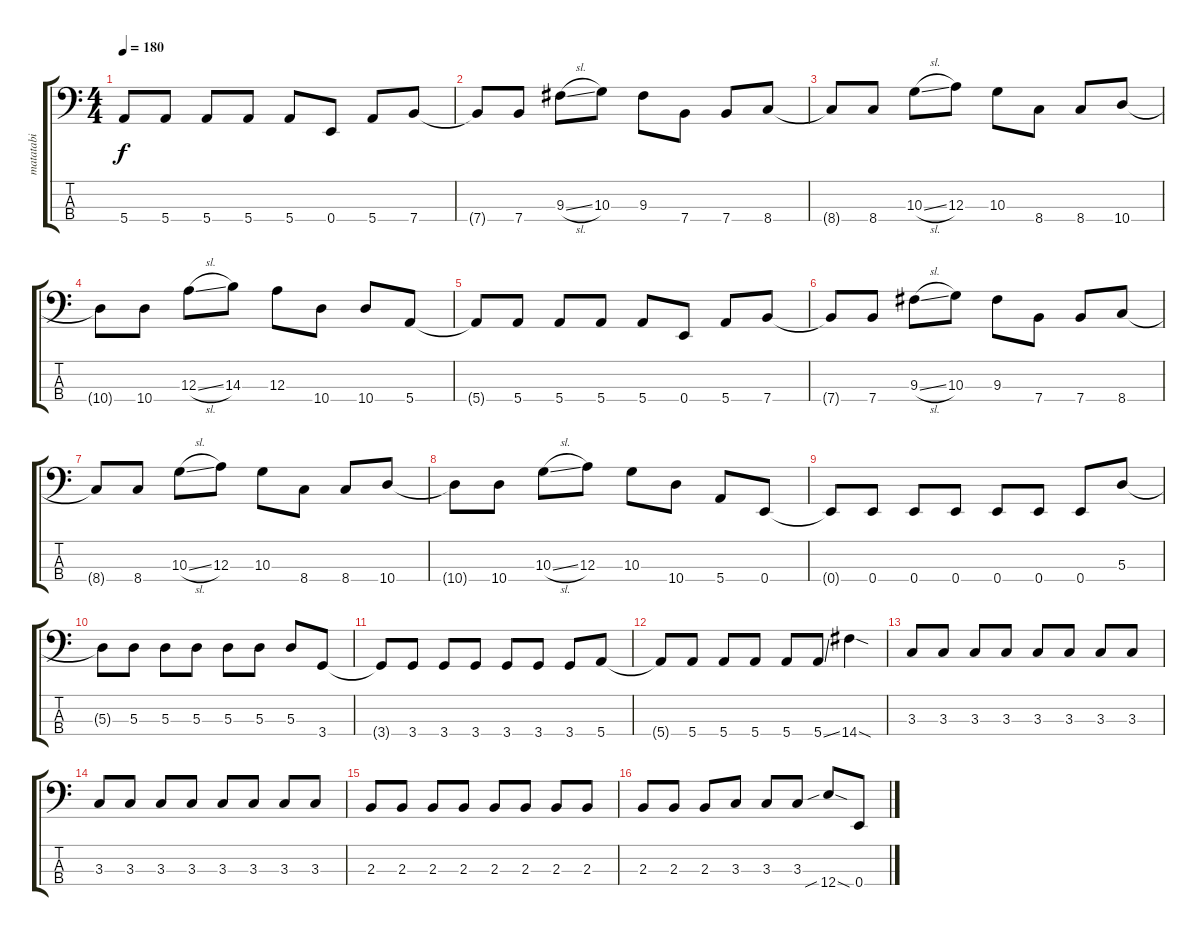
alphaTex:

\track ("matatabi" "matatabi") {instrument electricbasspick}
\staff {score tabs}
\tuning (G2 D2 A1 E1) {hide}
\ts (4 4)
\tempo 180
\clef f4
\ks c
5.4{t}.8{dy f} 5.4.8 5.4.8 5.4.8 5.4.8 0.4.8 5.4.8 7.4.8 |
7.4{t}.8 7.4.8 9.3{sl}.8 10.3.8 9.3.8 7.4.8 7.4.8 8.4.8 |
8.4{t}.8 8.4.8 10.3{sl}.8 12.3.8 10.3.8 8.4.8 8.4.8 10.4.8 |
10.4{t}.8 10.4.8 12.3{sl}.8 14.3.8 12.3.8 10.4.8 10.4.8 5.4.8 |
5.4{t}.8 5.4.8 5.4.8 5.4.8 5.4.8 0.4.8 5.4.8 7.4.8 |
7.4{t}.8 7.4.8 9.3{sl}.8 10.3.8 9.3.8 7.4.8 7.4.8 8.4.8 |
8.4{t}.8 8.4.8 10.3{sl}.8 12.3.8 10.3.8 8.4.8 8.4.8 10.4.8 |
10.4{t}.8 10.4.8 10.3{sl}.8 12.3.8 10.3.8 10.4.8 5.4.8 0.4.8 |
0.4{t}.8 0.4.8 0.4.8 0.4.8 0.4.8 0.4.8 0.4.8 5.3.8 |
5.3{t}.8 5.3.8 5.3.8 5.3.8 5.3.8 5.3.8 5.3.8 3.4.8 |
3.4{t}.8 3.4.8 3.4.8 3.4.8 3.4.8 3.4.8 3.4.8 5.4.8 |
5.4{t}.8 5.4.8 5.4.8 5.4.8 5.4.8 5.4{ss}.8 14.4{sod}.4 |
3.3.8 3.3.8 3.3.8 3.3.8 3.3.8 3.3.8 3.3.8 3.3.8 |
3.3.8 3.3.8 3.3.8 3.3.8 3.3.8 3.3.8 3.3.8 3.3.8 |
2.3.8 2.3.8 2.3.8 2.3.8 2.3.8 2.3.8 2.3.8 2.3.8 |
2.3.8 2.3.8 2.3.8 3.3.8 3.3.8 3.3.8 12.4{sib sod}.8 0.4.8
